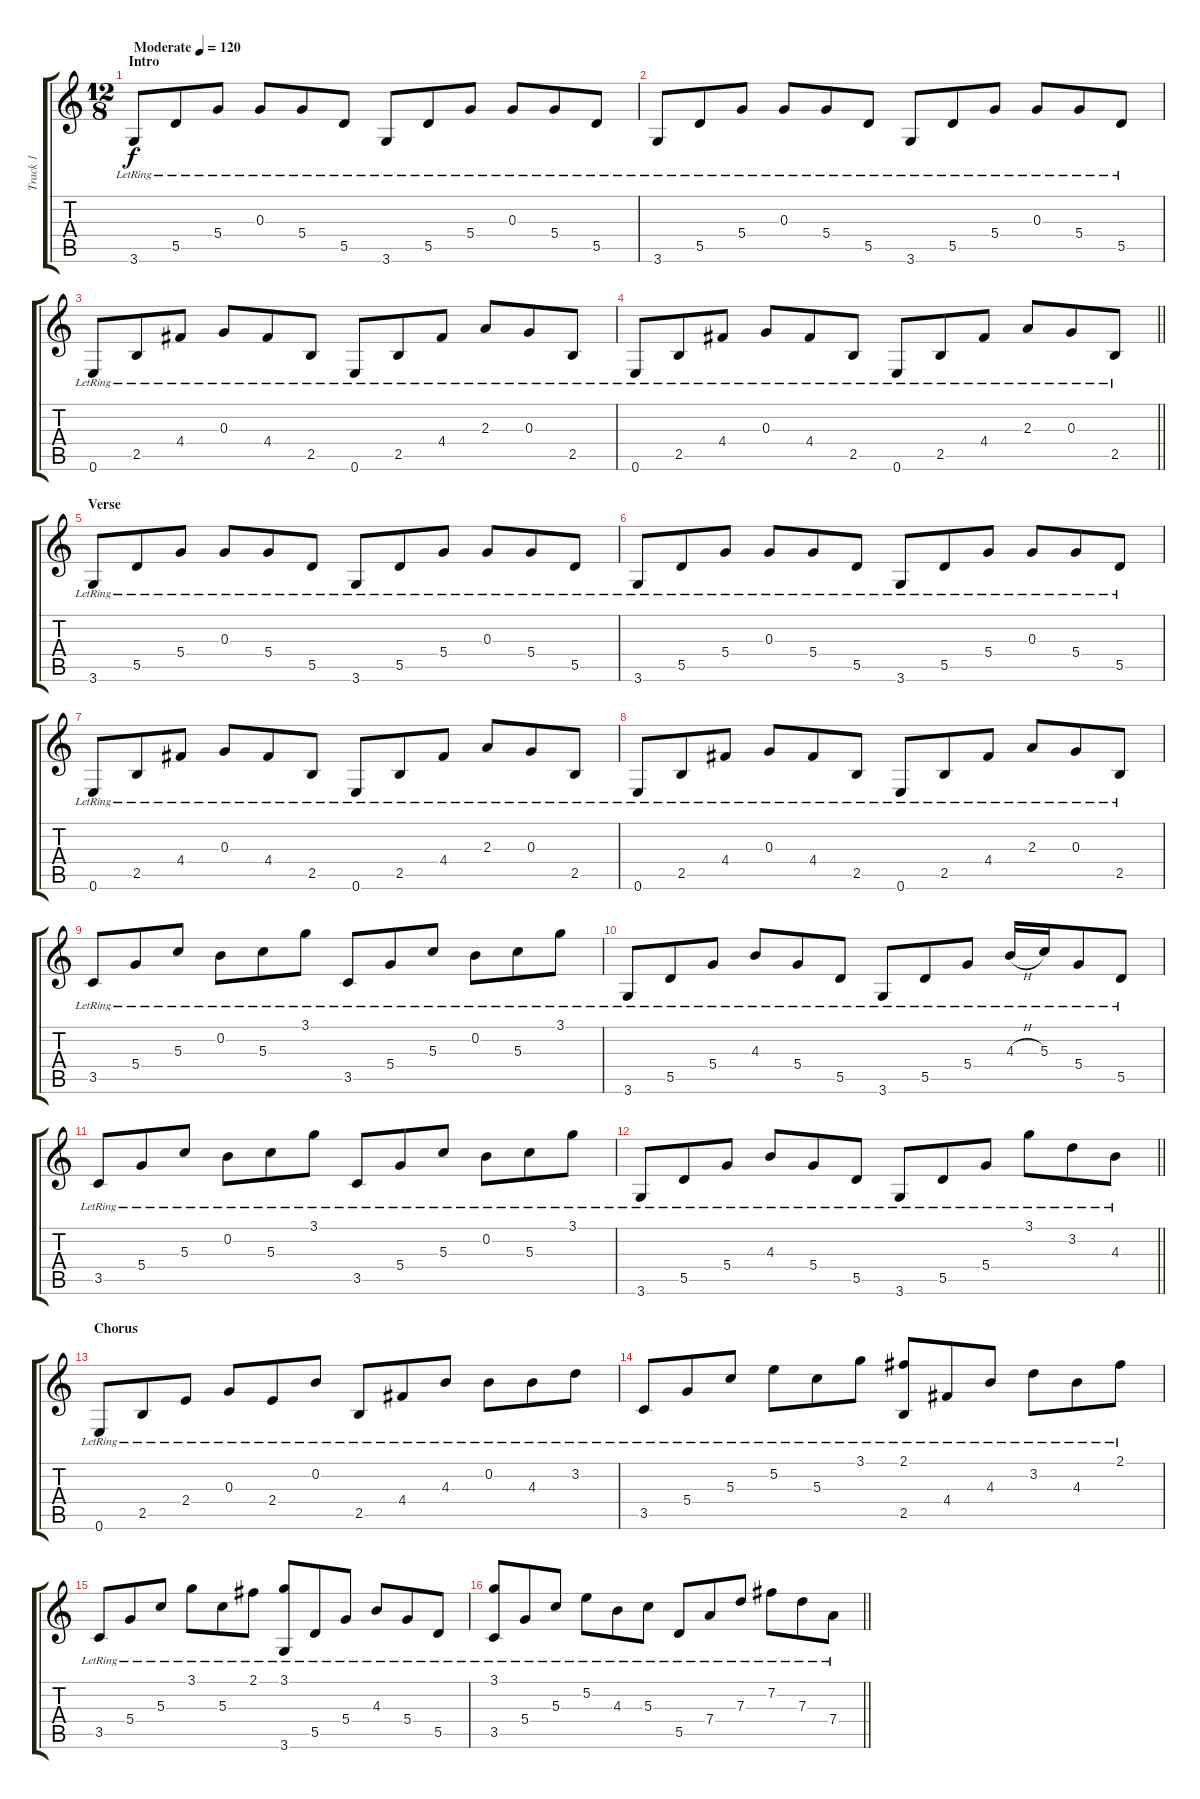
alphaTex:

\track ("Track 1" "Track 1") {instrument acousticguitarsteel}
\staff {score tabs}
\tuning (E4 B3 G3 D3 A2 E2) {hide}
\ts (12 8)
\section ("" "Intro")
\tempo (120 "Moderate")
\clef g2
\ks c
3.6{lr}.8{dy f instrument acousticguitarsteel} 5.5{lr}.8 5.4{lr}.8 0.3{lr}.8 5.4{lr}.8 5.5{lr}.8 3.6{lr}.8 5.5{lr}.8 5.4{lr}.8 0.3{lr}.8{beam Up} 5.4{lr}.8{beam Up} 5.5{lr}.8{beam Up} |
3.6{lr}.8 5.5{lr}.8 5.4{lr}.8 0.3{lr}.8 5.4{lr}.8 5.5{lr}.8 3.6{lr}.8 5.5{lr}.8 5.4{lr}.8 0.3{lr}.8 5.4{lr}.8 5.5{lr}.8 |
0.6{lr}.8 2.5{lr}.8 4.4{lr}.8 0.3{lr}.8 4.4{lr}.8 2.5{lr}.8 0.6{lr}.8 2.5{lr}.8 4.4{lr}.8 2.3{lr}.8 0.3{lr}.8 2.5{lr}.8 |
\barLineRight lightlight
0.6{lr}.8 2.5{lr}.8 4.4{lr}.8 0.3{lr}.8 4.4{lr}.8 2.5{lr}.8 0.6{lr}.8 2.5{lr}.8 4.4{lr}.8 2.3{lr}.8 0.3{lr}.8 2.5{lr}.8 |
\section ("" "Verse")
3.6{lr}.8 5.5{lr}.8 5.4{lr}.8 0.3{lr}.8 5.4{lr}.8 5.5{lr}.8 3.6{lr}.8 5.5{lr}.8 5.4{lr}.8 0.3{lr}.8 5.4{lr}.8 5.5{lr}.8 |
3.6{lr}.8 5.5{lr}.8 5.4{lr}.8 0.3{lr}.8 5.4{lr}.8 5.5{lr}.8 3.6{lr}.8 5.5{lr}.8 5.4{lr}.8 0.3{lr}.8 5.4{lr}.8 5.5{lr}.8 |
0.6{lr}.8 2.5{lr}.8 4.4{lr}.8 0.3{lr}.8 4.4{lr}.8 2.5{lr}.8 0.6{lr}.8 2.5{lr}.8 4.4{lr}.8 2.3{lr}.8 0.3{lr}.8 2.5{lr}.8 |
0.6{lr}.8 2.5{lr}.8 4.4{lr}.8 0.3{lr}.8 4.4{lr}.8 2.5{lr}.8 0.6{lr}.8 2.5{lr}.8 4.4{lr}.8 2.3{lr}.8 0.3{lr}.8 2.5{lr}.8 |
3.5{lr}.8 5.4{lr}.8 5.3{lr}.8 0.2{lr}.8 5.3{lr}.8 3.1{lr}.8 3.5{lr}.8 5.4{lr}.8 5.3{lr}.8 0.2{lr}.8 5.3{lr}.8 3.1{lr}.8 |
3.6{lr}.8 5.5{lr}.8 5.4{lr}.8 4.3{lr}.8 5.4{lr}.8 5.5{lr}.8 3.6{lr}.8 5.5{lr}.8 5.4{lr}.8 4.3{h lr}.16 5.3{lr}.16 5.4{lr}.8 5.5{lr}.8 |
3.5{lr}.8 5.4{lr}.8 5.3{lr}.8 0.2{lr}.8 5.3{lr}.8 3.1{lr}.8 3.5{lr}.8 5.4{lr}.8 5.3{lr}.8 0.2{lr}.8 5.3{lr}.8 3.1{lr}.8 |
\barLineRight lightlight
3.6{lr}.8 5.5{lr}.8 5.4{lr}.8 4.3{lr}.8 5.4{lr}.8 5.5{lr}.8 3.6{lr}.8 5.5{lr}.8 5.4{lr}.8 3.1{lr}.8 3.2{lr}.8 4.3{lr}.8 |
\section ("" "Chorus")
0.6{lr}.8 2.5{lr}.8 2.4{lr}.8 0.3{lr}.8 2.4{lr}.8 0.2{lr}.8 2.5{lr}.8 4.4{lr}.8 4.3{lr}.8 0.2{lr}.8 4.3{lr}.8 3.2{lr}.8 |
3.5{lr}.8 5.4{lr}.8 5.3{lr}.8 5.2{lr}.8 5.3{lr}.8 3.1{lr}.8 (2.1{lr} 2.5{lr}).8 4.4{lr}.8 4.3{lr}.8 3.2{lr}.8 4.3{lr}.8 2.1{lr}.8 |
3.5{lr}.8 5.4{lr}.8 5.3{lr}.8 3.1{lr}.8 5.3{lr}.8 2.1{lr}.8 (3.1{lr} 3.6{lr}).8 5.5{lr}.8 5.4{lr}.8 4.3{lr}.8 5.4{lr}.8 5.5{lr}.8 |
\barLineRight lightlight
(3.1{lr} 3.5{lr}).8 5.4{lr}.8 5.3{lr}.8 5.2{lr}.8 4.3{lr}.8 5.3{lr}.8 5.5{lr}.8 7.4{lr}.8 7.3{lr}.8 7.2{lr}.8 7.3{lr}.8 7.4{lr}.8
